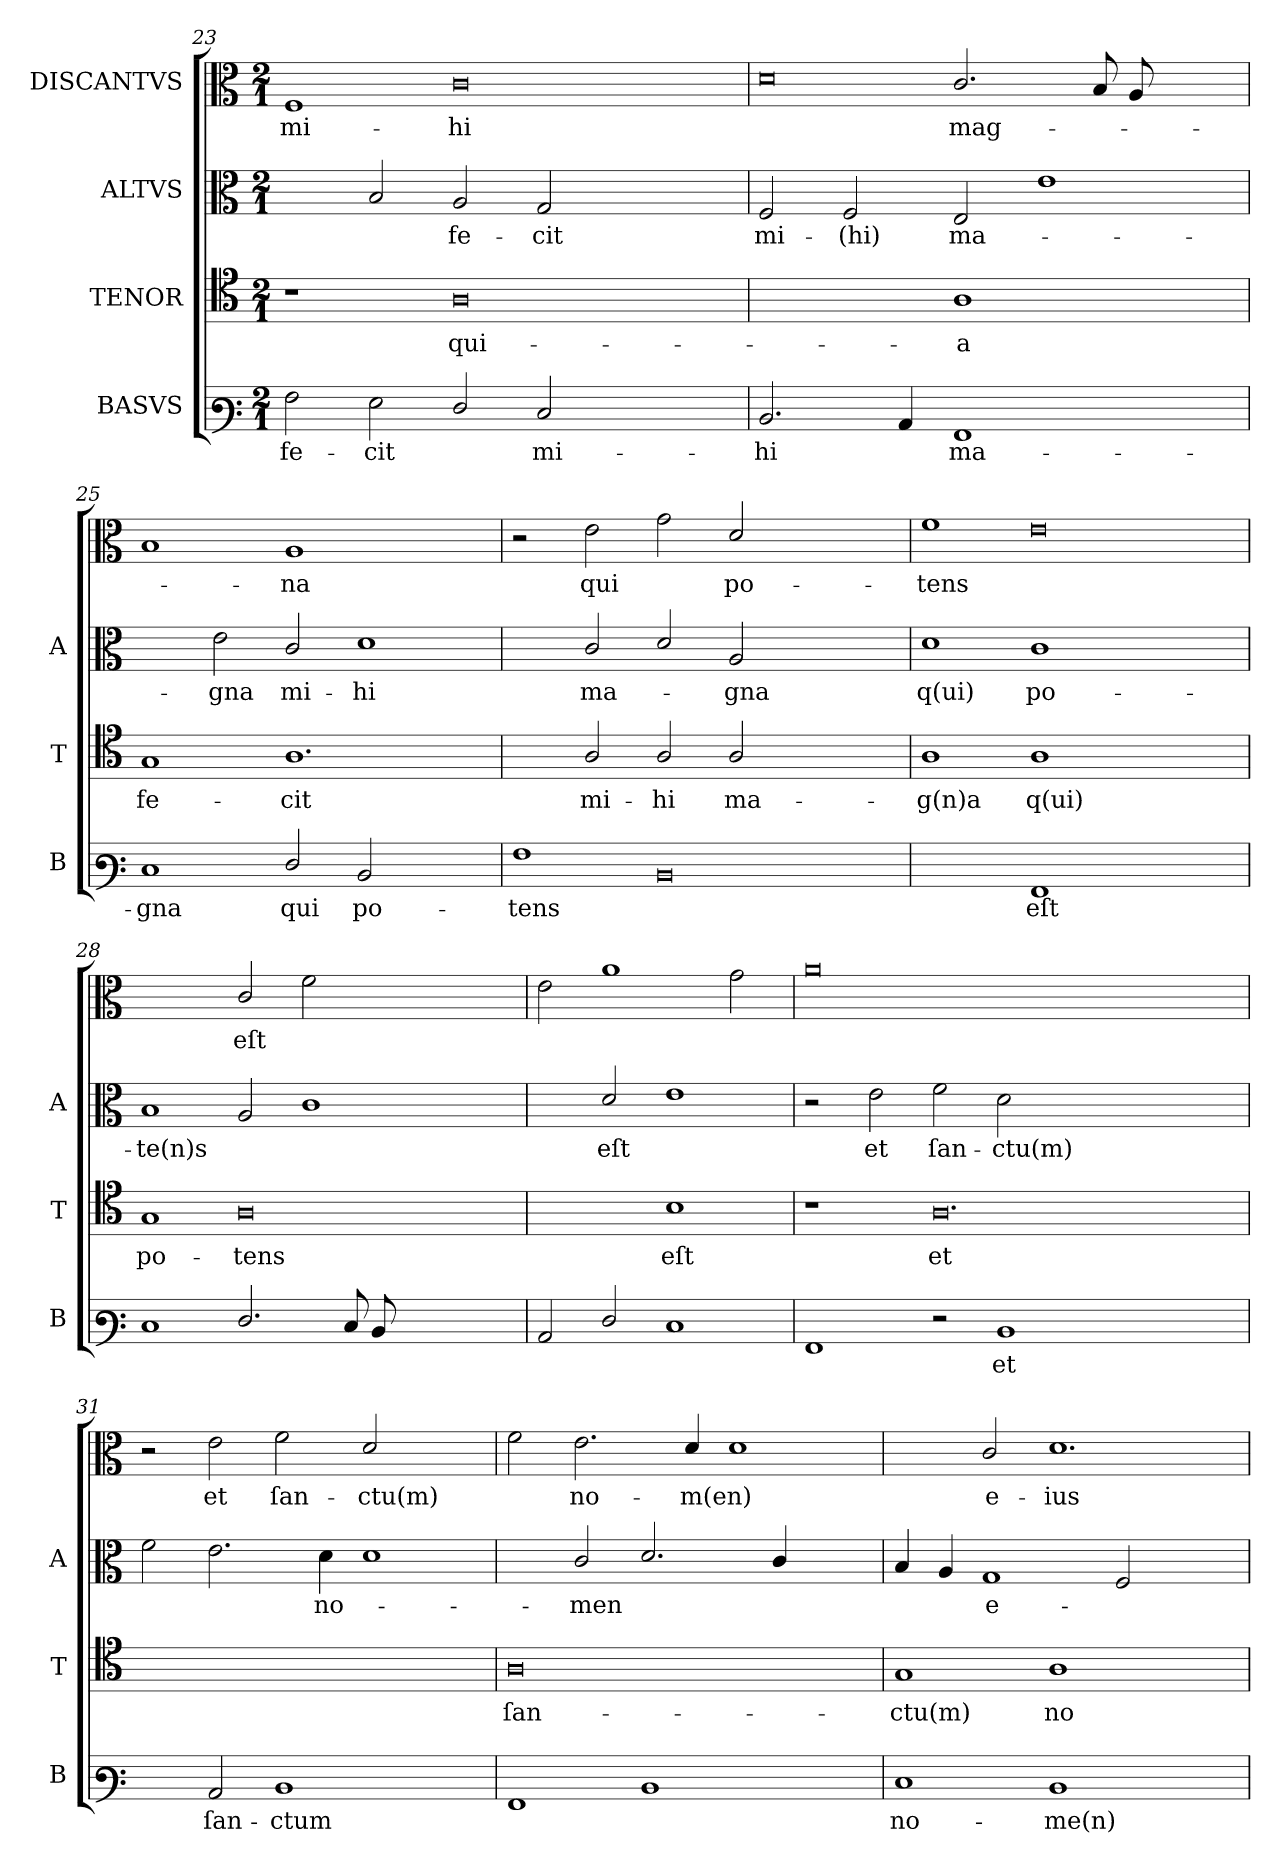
**kern	**text	**kern	**text	**kern	**text	**kern	**text
*part4	*part4	*part3	*part3	*part2	*part2	*part1	*part1
*staff4	*staff4	*staff3	*staff3	*staff2	*staff2	*staff1	*staff1
*I"BASVS	*	*I"TENOR	*	*I"ALTVS	*	*I"DISCANTVS	*
*I'B	*	*I'T	*	*I'A	*	*	*
*clefF3	*	*clefC4	*	*clefC3	*	*clefC3	*
*k[]	*	*k[]	*	*k[]	*	*k[]	*
*E:phr	*	*E:phr	*	*E:phr	*	*E:phr	*
*M2/1	*	*M2/1	*	*M2/1	*	*M2/1	*
=23	=23	=23	=23	=23	=23	=23	=23
2A\	fe-	1r	.	2ryy	.	1F	mi-
2G\	-cit	.	.	2B/	.	.	.
!	!	!	!	!	!	!LO:N:vis=0	!
2F/	.	0A	qui-	2A/	fe-	1c	-hi
2E/	mi-	.	.	2G/	-cit	.	.
1ryy	.	.	.	1ryy	.	1ryy	.
=24	=24	=24	=24	=24	=24	=24	=24
!	!	!	!	!	!	!LO:N:vis=0	!
2.D/	-hi	1ryy	.	2F/	mi-	1d	.
.	.	.	.	2F/	-(hi)	.	.
4C/	.	.	.	.	.	.	.
1AA	ma-	1A	-a	2E/	ma-	2.c/	mag-
.	.	.	.	1e	.	.	.
.	.	.	.	.	.	8B/	.
.	.	.	.	.	.	8A/	.
2ryy	.	2ryy	.	.	.	2ryy	.
=25	=25	=25	=25	=25	=25	=25	=25
1E	-gna	1G	fe-	2ryy	.	1B	.
.	.	.	.	2e\	-gna	.	.
2F/	qui	1.A	-cit	2c/	mi-	1A	-na
2D/	po-	.	.	1d	-hi	.	.
2ryy	.	.	.	.	.	2ryy	.
=26	=26	=26	=26	=26	=26	=26	=26
1A	-tens	2ryy	.	2ryy	.	2r	.
.	.	2A/	mi-	2c/	ma-	2e\	qui
0D	.	2A/	-hi	2d/	.	2g\	.
.	.	2A/	ma-	2A/	-gna	2d/	po-
.	.	1ryy	.	1ryy	.	1ryy	.
=27	=27	=27	=27	=27	=27	=27	=27
1ryy	.	1A	-g(n)a	1d	q(ui)	1f	-tens
1AA	eſt	1A	q(ui)	1c	po-	0e	.
1ryy	.	1ryy	.	1ryy	.	.	.
=28	=28	=28	=28	=28	=28	=28	=28
1E	.	1G	po-	1B	-te(n)s	1ryy	.
2.F/	.	0A	-tens	2A/	.	2c/	eſt
.	.	.	.	1c\	.	2f\	.
8E/	.	.	.	.	.	.	.
8D/	.	.	.	.	.	.	.
1ryy	.	.	.	.	.	1ryy	.
.	.	.	.	2ryy	.	.	.
=29	=29	=29	=29	=29	=29	=29	=29
2C/	.	1ryy	.	2ryy	.	2e\	.
2F/	.	.	.	2d/	eſt	1a	.
1E	.	1B	eſt	1e	.	.	.
.	.	.	.	.	.	2g\	.
=30	=30	=30	=30	=30	=30	=30	=30
1AA	.	1r	.	2r	.	0a	.
.	.	.	.	2e\	et	.	.
2r	.	0.A	et	2f\	ſan-	.	.
1D	et	.	.	2d\	-ctu(m)	.	.
.	.	.	.	0ryy	.	0ryy	.
1.ryy	.	.	.	.	.	.	.
=31	=31	=31	=31	=31	=31	=31	=31
2ryy	.	0ryy	.	2f\	.	2r	.
2C/	ſan-	.	.	2.e\	.	2e\	et
1D	-ctum	.	.	.	.	2f\	ſan-
.	.	.	.	4d\	no-	.	.
.	.	.	.	1d	.	2d/	-ctu(m)
2ryy	.	2ryy	.	.	.	2ryy	.
=32	=32	=32	=32	=32	=32	=32	=32
1AA	.	0A	ſan-	2ryy	.	2f\	.
.	.	.	.	2c/	-men	2.e\	no-
1D	.	.	.	2.d/	.	.	.
.	.	.	.	.	.	4d/	-m(en)
.	.	.	.	.	.	1d	.
.	.	.	.	4c/	.	.	.
2ryy	.	2ryy	.	2ryy	.	.	.
=33	=33	=33	=33	=33	=33	=33	=33
1E	no-	1G	-ctu(m)	4B/	.	2ryy	.
.	.	.	.	4A/	.	.	.
.	.	.	.	1G	e-	2c/	e-
1D	-me(n)	1A	no-	.	.	1.d	-ius
.	.	.	.	2F/	.	.	.
2ryy	.	2ryy	.	2ryy	.	.	.
=	=	=	=	=	=	=	=
*-	*-	*-	*-	*-	*-	*-	*-
